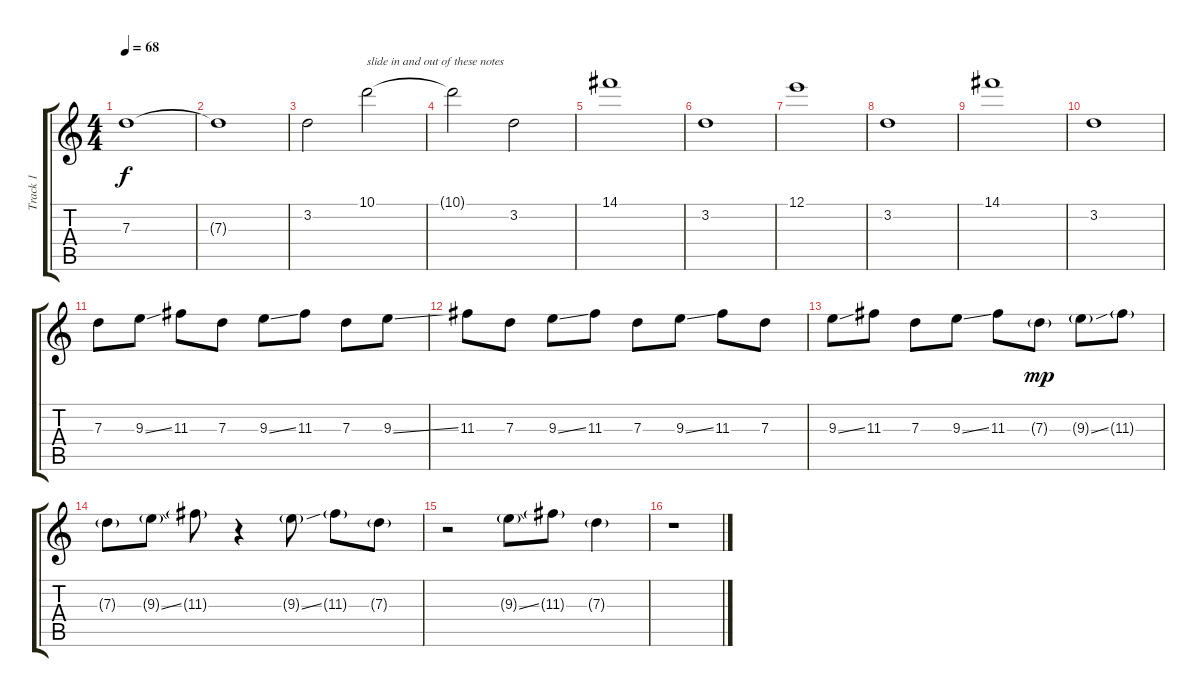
\track ("Track 1" "Track 1") {instrument acousticguitarnylon}
\staff {score tabs}
\tuning (E4 B3 G3 D3 A2 E2) {hide}
\ts (4 4)
\tempo 68
\clef g2
\ks c
7.3{t}.1{dy f} |
7.3{t}.1 |
3.2.2 10.1.2{txt "slide in and out of these notes"} |
10.1{t}.2 3.2.2 |
14.1.1 |
3.2.1 |
12.1.1 |
3.2.1 |
14.1.1 |
3.2.1 |
7.3.8 9.3{ss}.8 11.3.8 7.3.8 9.3{ss}.8 11.3.8 7.3.8 9.3{ss}.8 |
11.3.8 7.3.8 9.3{ss}.8 11.3.8 7.3.8 9.3{ss}.8 11.3.8 7.3.8 |
9.3{ss}.8 11.3.8 7.3.8 9.3{ss}.8 11.3.8 7.3{g}.8{dy mp} 9.3{ss g}.8 11.3{g}.8 |
7.3{g}.8 9.3{ss g}.8 11.3{g}.8 r.4 9.3{ss g}.8 11.3{g}.8 7.3{g}.8 |
r.2 9.3{ss g}.8 11.3{g}.8 7.3{g}.4 |
r.1
